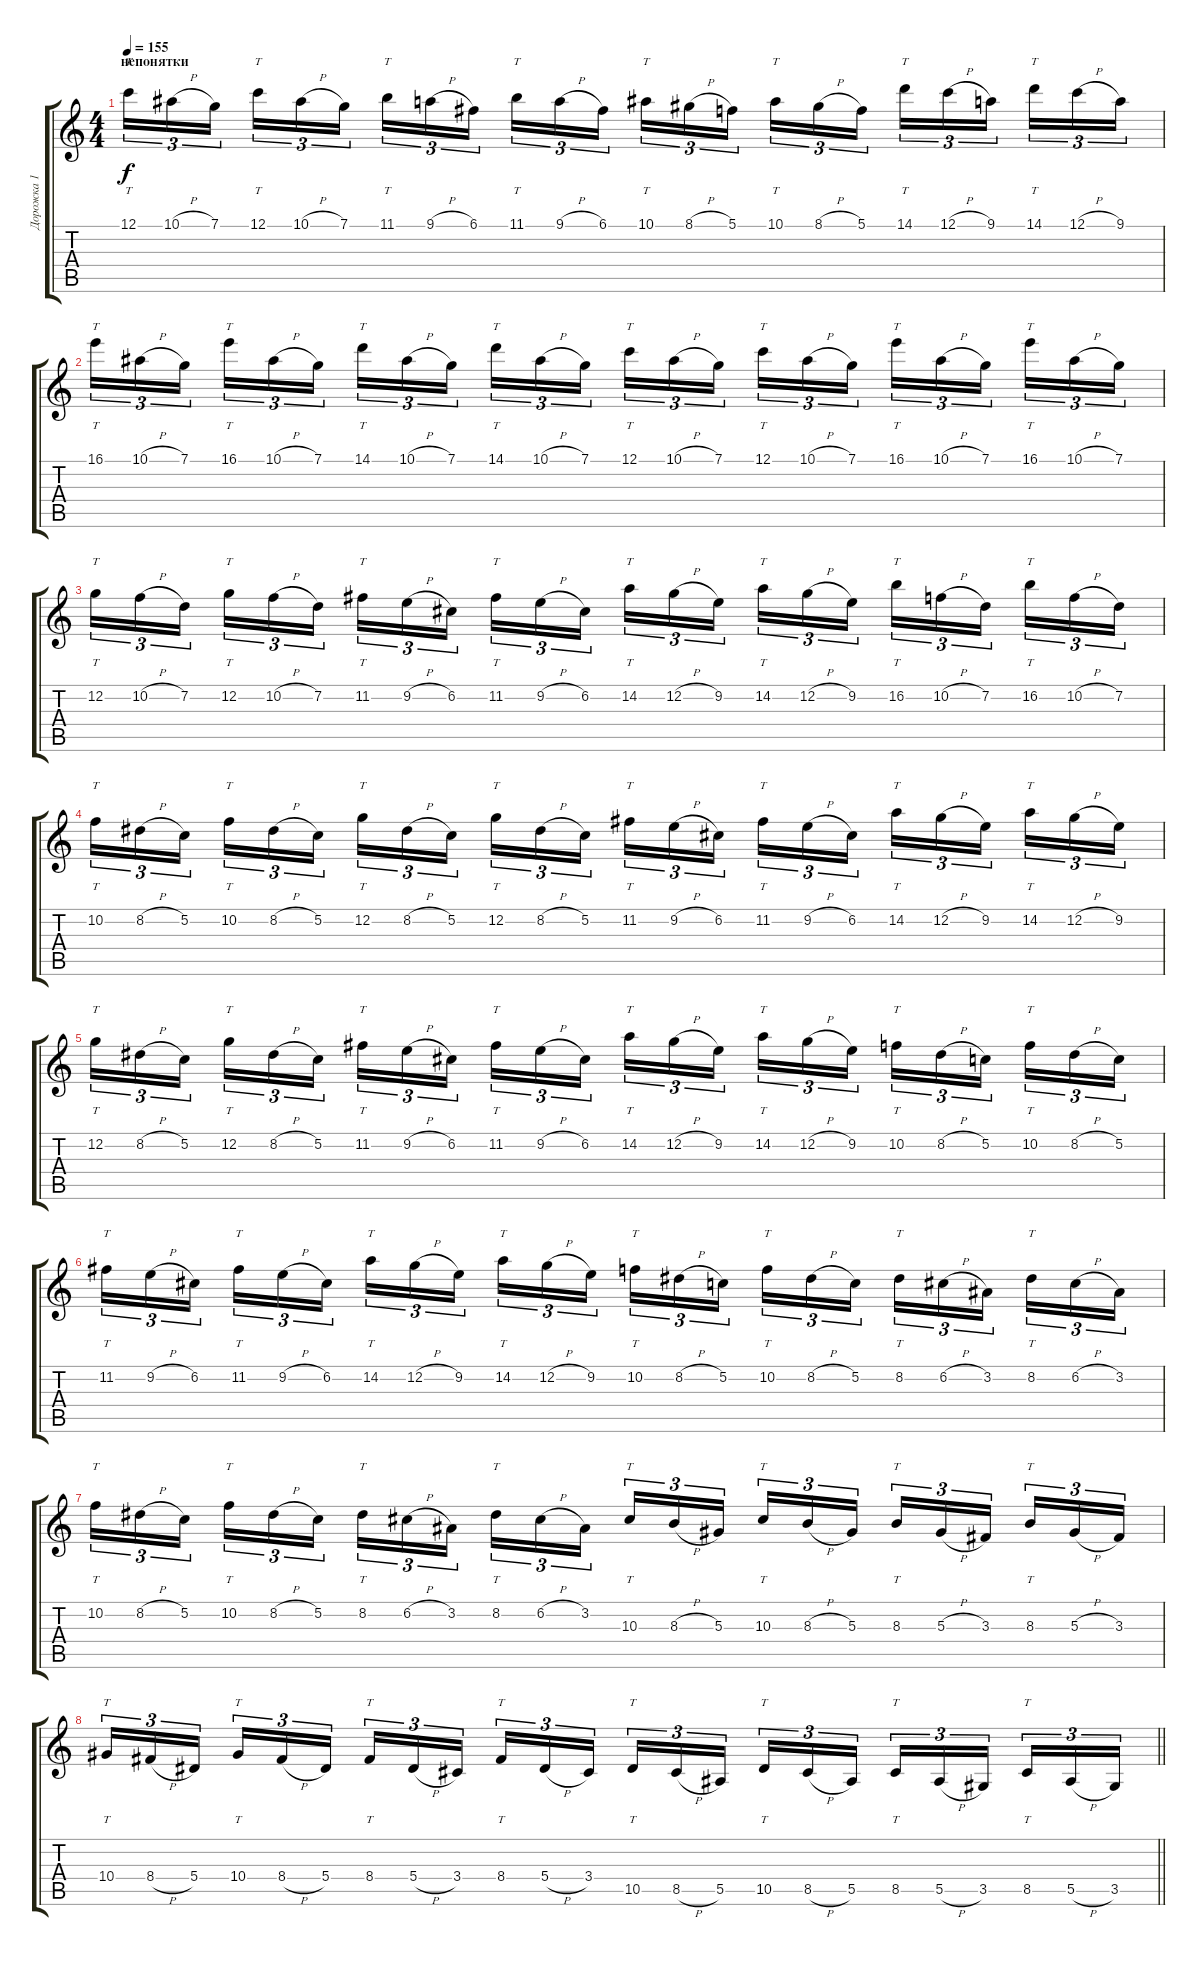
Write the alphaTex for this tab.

\track ("Дорожка 1" "Дорожка 1") {instrument distortionguitar}
\staff {score tabs}
\tuning (C4 G3 Eb3 Bb2 F2 C2) {hide}
\ts (4 4)
\section ("" "непонятки")
\tempo 155
\clef g2
\ks c
12.1.16{tt tu (3 2) dy f} 10.1{h}.16{tu (3 2)} 7.1.16{tu (3 2) beam splitsecondary} 12.1.16{tt tu (3 2)} 10.1{h}.16{tu (3 2)} 7.1.16{tu (3 2)} 11.1.16{tt tu (3 2)} 9.1{h}.16{tu (3 2)} 6.1.16{tu (3 2) beam splitsecondary} 11.1.16{tt tu (3 2)} 9.1{h}.16{tu (3 2)} 6.1.16{tu (3 2)} 10.1.16{tt tu (3 2)} 8.1{h}.16{tu (3 2)} 5.1.16{tu (3 2) beam splitsecondary} 10.1.16{tt tu (3 2)} 8.1{h}.16{tu (3 2)} 5.1.16{tu (3 2)} 14.1.16{tt tu (3 2)} 12.1{h}.16{tu (3 2)} 9.1.16{tu (3 2) beam splitsecondary} 14.1.16{tt tu (3 2)} 12.1{h}.16{tu (3 2)} 9.1.16{tu (3 2)} |
16.1.16{tt tu (3 2)} 10.1{h}.16{tu (3 2)} 7.1.16{tu (3 2) beam splitsecondary} 16.1.16{tt tu (3 2)} 10.1{h}.16{tu (3 2)} 7.1.16{tu (3 2)} 14.1.16{tt tu (3 2)} 10.1{h}.16{tu (3 2)} 7.1.16{tu (3 2) beam splitsecondary} 14.1.16{tt tu (3 2)} 10.1{h}.16{tu (3 2)} 7.1.16{tu (3 2)} 12.1.16{tt tu (3 2)} 10.1{h}.16{tu (3 2)} 7.1.16{tu (3 2) beam splitsecondary} 12.1.16{tt tu (3 2)} 10.1{h}.16{tu (3 2)} 7.1.16{tu (3 2)} 16.1.16{tt tu (3 2)} 10.1{h}.16{tu (3 2)} 7.1.16{tu (3 2) beam splitsecondary} 16.1.16{tt tu (3 2)} 10.1{h}.16{tu (3 2)} 7.1.16{tu (3 2)} |
12.2.16{tt tu (3 2)} 10.2{h}.16{tu (3 2)} 7.2.16{tu (3 2) beam splitsecondary} 12.2.16{tt tu (3 2)} 10.2{h}.16{tu (3 2)} 7.2.16{tu (3 2)} 11.2.16{tt tu (3 2)} 9.2{h}.16{tu (3 2)} 6.2.16{tu (3 2) beam splitsecondary} 11.2.16{tt tu (3 2)} 9.2{h}.16{tu (3 2)} 6.2.16{tu (3 2)} 14.2.16{tt tu (3 2)} 12.2{h}.16{tu (3 2)} 9.2.16{tu (3 2) beam splitsecondary} 14.2.16{tt tu (3 2)} 12.2{h}.16{tu (3 2)} 9.2.16{tu (3 2)} 16.2.16{tt tu (3 2)} 10.2{h}.16{tu (3 2)} 7.2.16{tu (3 2) beam splitsecondary} 16.2.16{tt tu (3 2)} 10.2{h}.16{tu (3 2)} 7.2.16{tu (3 2)} |
10.2.16{tt tu (3 2)} 8.2{h}.16{tu (3 2)} 5.2.16{tu (3 2) beam splitsecondary} 10.2.16{tt tu (3 2)} 8.2{h}.16{tu (3 2)} 5.2.16{tu (3 2)} 12.2.16{tt tu (3 2)} 8.2{h}.16{tu (3 2)} 5.2.16{tu (3 2) beam splitsecondary} 12.2.16{tt tu (3 2)} 8.2{h}.16{tu (3 2)} 5.2.16{tu (3 2)} 11.2.16{tt tu (3 2)} 9.2{h}.16{tu (3 2)} 6.2.16{tu (3 2) beam splitsecondary} 11.2.16{tt tu (3 2)} 9.2{h}.16{tu (3 2)} 6.2.16{tu (3 2)} 14.2.16{tt tu (3 2)} 12.2{h}.16{tu (3 2)} 9.2.16{tu (3 2) beam splitsecondary} 14.2.16{tt tu (3 2)} 12.2{h}.16{tu (3 2)} 9.2.16{tu (3 2)} |
12.2.16{tt tu (3 2)} 8.2{h}.16{tu (3 2)} 5.2.16{tu (3 2) beam splitsecondary} 12.2.16{tt tu (3 2)} 8.2{h}.16{tu (3 2)} 5.2.16{tu (3 2)} 11.2.16{tt tu (3 2)} 9.2{h}.16{tu (3 2)} 6.2.16{tu (3 2) beam splitsecondary} 11.2.16{tt tu (3 2)} 9.2{h}.16{tu (3 2)} 6.2.16{tu (3 2)} 14.2.16{tt tu (3 2)} 12.2{h}.16{tu (3 2)} 9.2.16{tu (3 2) beam splitsecondary} 14.2.16{tt tu (3 2)} 12.2{h}.16{tu (3 2)} 9.2.16{tu (3 2)} 10.2.16{tt tu (3 2)} 8.2{h}.16{tu (3 2)} 5.2.16{tu (3 2) beam splitsecondary} 10.2.16{tt tu (3 2)} 8.2{h}.16{tu (3 2)} 5.2.16{tu (3 2)} |
11.2.16{tt tu (3 2)} 9.2{h}.16{tu (3 2)} 6.2.16{tu (3 2) beam splitsecondary} 11.2.16{tt tu (3 2)} 9.2{h}.16{tu (3 2)} 6.2.16{tu (3 2)} 14.2.16{tt tu (3 2)} 12.2{h}.16{tu (3 2)} 9.2.16{tu (3 2) beam splitsecondary} 14.2.16{tt tu (3 2)} 12.2{h}.16{tu (3 2)} 9.2.16{tu (3 2)} 10.2.16{tt tu (3 2)} 8.2{h}.16{tu (3 2)} 5.2.16{tu (3 2) beam splitsecondary} 10.2.16{tt tu (3 2)} 8.2{h}.16{tu (3 2)} 5.2.16{tu (3 2)} 8.2.16{tt tu (3 2)} 6.2{h}.16{tu (3 2)} 3.2.16{tu (3 2) beam splitsecondary} 8.2.16{tt tu (3 2)} 6.2{h}.16{tu (3 2)} 3.2.16{tu (3 2)} |
10.2.16{tt tu (3 2)} 8.2{h}.16{tu (3 2)} 5.2.16{tu (3 2) beam splitsecondary} 10.2.16{tt tu (3 2)} 8.2{h}.16{tu (3 2)} 5.2.16{tu (3 2)} 8.2.16{tt tu (3 2)} 6.2{h}.16{tu (3 2)} 3.2.16{tu (3 2) beam splitsecondary} 8.2.16{tt tu (3 2)} 6.2{h}.16{tu (3 2)} 3.2.16{tu (3 2)} 10.3.16{tt tu (3 2)} 8.3{h}.16{tu (3 2)} 5.3.16{tu (3 2) beam splitsecondary} 10.3.16{tt tu (3 2)} 8.3{h}.16{tu (3 2)} 5.3.16{tu (3 2)} 8.3.16{tt tu (3 2)} 5.3{h}.16{tu (3 2)} 3.3.16{tu (3 2) beam splitsecondary} 8.3.16{tt tu (3 2)} 5.3{h}.16{tu (3 2)} 3.3.16{tu (3 2)} |
\barLineRight lightlight
10.4.16{tt tu (3 2)} 8.4{h}.16{tu (3 2)} 5.4.16{tu (3 2) beam splitsecondary} 10.4.16{tt tu (3 2)} 8.4{h}.16{tu (3 2)} 5.4.16{tu (3 2)} 8.4.16{tt tu (3 2)} 5.4{h}.16{tu (3 2)} 3.4.16{tu (3 2) beam splitsecondary} 8.4.16{tt tu (3 2)} 5.4{h}.16{tu (3 2)} 3.4.16{tu (3 2)} 10.5.16{tt tu (3 2)} 8.5{h}.16{tu (3 2)} 5.5.16{tu (3 2) beam splitsecondary} 10.5.16{tt tu (3 2)} 8.5{h}.16{tu (3 2)} 5.5.16{tu (3 2)} 8.5.16{tt tu (3 2)} 5.5{h}.16{tu (3 2)} 3.5.16{tu (3 2) beam splitsecondary} 8.5.16{tt tu (3 2)} 5.5{h}.16{tu (3 2)} 3.5.16{tu (3 2)}
